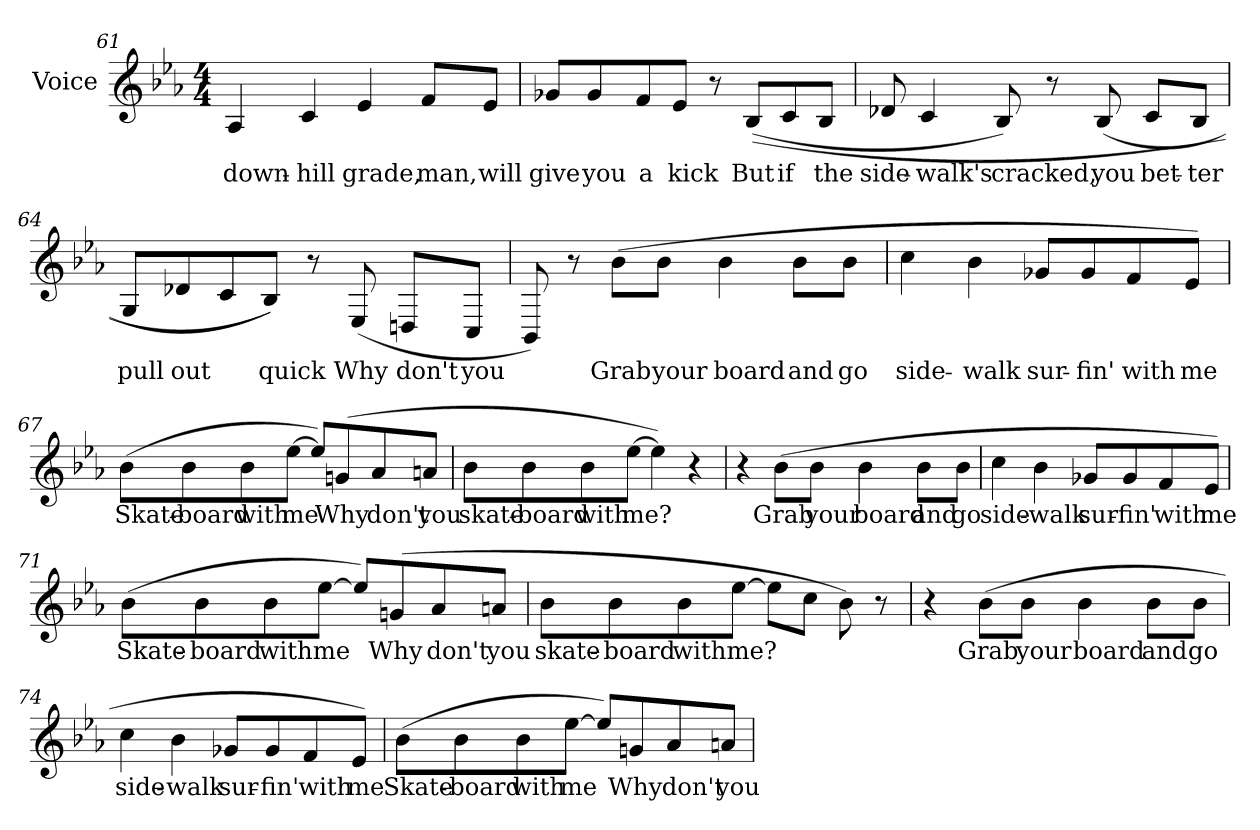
**kern	**text
*part1	*part1
*staff1	*staff1
*I"Voice	*
*I'Voice	*
*clefG2	*
*k[b-e-a-]	*
*E-:	*
*M4/4	*
=61	=61
!	!LO:LY:b:color=#000000
4A-i/	down-
!	!LO:LY:b:color=#000000
4ci/	-hill
!	!LO:LY:b:color=#000000
4e-i/	grade,
!	!LO:LY:b:color=#000000
8fi/L	man,
!	!LO:LY:b:color=#000000
8e-i/J	will
!!LO:LB:g=z
=62	=62
!	!LO:LY:b:color=#000000
8g-Xi/L	give
!	!LO:LY:b:color=#000000
8g-i/	you
!	!LO:LY:b:color=#000000
8fi/	a
!	!LO:LY:b:color=#000000
8e-i/J	kick
8r	.
!	!LO:LY:b:color=#000000
((8B-i/L	But
!	!LO:LY:b:color=#000000
8ci/	if
!	!LO:LY:b:color=#000000
8B-i/J	the
=63	=63
!	!LO:LY:b:color=#000000
8d-Xi/	side-
!	!LO:LY:b:color=#000000
4ci/	-walk's
!	!LO:LY:b:color=#000000
8B-i/)	cracked,
8r	.
!	!LO:LY:b:color=#000000
(8B-i/	you
!	!LO:LY:b:color=#000000
8ci/L	bet-
!	!LO:LY:b:color=#000000
8B-i/J	-ter
=64	=64
!	!LO:LY:b:color=#000000
8Gi/L	pull
!	!LO:LY:b:color=#000000
8d-Xi/	out
8ci/	.
!	!LO:LY:b:color=#000000
8B-i/J))	quick
8r	.
!	!LO:LY:b:color=#000000
(8E-i/	Why
!	!LO:LY:b:color=#000000
8Dni/L	don't
!	!LO:LY:b:color=#000000
8Ci/J	you
!!LO:LB:g=z
=65	=65
8BB-i/)	.
8r	.
!	!LO:LY:b:color=#000000
(8b-i\L	Grab
!	!LO:LY:b:color=#000000
8b-i\J	your
!	!LO:LY:b:color=#000000
4b-i\	board
!	!LO:LY:b:color=#000000
8b-i\L	and
!	!LO:LY:b:color=#000000
8b-i\J	go
=66	=66
!	!LO:LY:b:color=#000000
4cci\	side-
!	!LO:LY:b:color=#000000
4b-i\	-walk
!	!LO:LY:b:color=#000000
8g-Xi/L	sur-
!	!LO:LY:b:color=#000000
8g-i/	-fin'
!	!LO:LY:b:color=#000000
8fi/	with
!	!LO:LY:b:color=#000000
8e-i/J)	me
=67	=67
!	!LO:LY:b:color=#000000
(8b-i\L	Skate-
!	!LO:LY:b:color=#000000
8b-i\	-board
!	!LO:LY:b:color=#000000
8b-i\	with
!	!LO:LY:b:color=#000000
[8ee-i\J	me
8ee-i/L])	.
!	!LO:LY:b:color=#000000
(8gni/	Why
!	!LO:LY:b:color=#000000
8a-i/	don't
!	!LO:LY:b:color=#000000
8ani/J	you
!!LO:LB:g=z
=68	=68
!	!LO:LY:b:color=#000000
8b-i\L	skate-
!	!LO:LY:b:color=#000000
8b-i\	-board
!	!LO:LY:b:color=#000000
8b-i\	with
!	!LO:LY:b:color=#000000
[8ee-i\J	me?
4ee-i\])	.
4r	.
=69	=69
4r	.
!	!LO:LY:b:color=#000000
(8b-i\L	Grab
!	!LO:LY:b:color=#000000
8b-i\J	your
!	!LO:LY:b:color=#000000
4b-i\	board
!	!LO:LY:b:color=#000000
8b-i\L	and
!	!LO:LY:b:color=#000000
8b-i\J	go
=70	=70
!	!LO:LY:b:color=#000000
4cci\	side-
!	!LO:LY:b:color=#000000
4b-i\	-walk
!	!LO:LY:b:color=#000000
8g-Xi/L	sur-
!	!LO:LY:b:color=#000000
8g-i/	-fin'
!	!LO:LY:b:color=#000000
8fi/	with
!	!LO:LY:b:color=#000000
8e-i/J)	me
!!LO:LB:g=z
=71	=71
!	!LO:LY:b:color=#000000
(8b-i\L	Skate-
!	!LO:LY:b:color=#000000
8b-i\	-board
!	!LO:LY:b:color=#000000
8b-i\	with
!	!LO:LY:b:color=#000000
[8ee-i\J	me
8ee-i/L])	.
!	!LO:LY:b:color=#000000
(8gni/	Why
!	!LO:LY:b:color=#000000
8a-i/	don't
!	!LO:LY:b:color=#000000
8ani/J	you
=72	=72
!	!LO:LY:b:color=#000000
8b-i\L	skate-
!	!LO:LY:b:color=#000000
8b-i\	-board
!	!LO:LY:b:color=#000000
8b-i\	with
!	!LO:LY:b:color=#000000
[8ee-i\J	me?
8ee-i\L]	.
8cci\J	.
8b-i\)	.
8r	.
=73	=73
4r	.
!	!LO:LY:b:color=#000000
(8b-i\L	Grab
!	!LO:LY:b:color=#000000
8b-i\J	your
!	!LO:LY:b:color=#000000
4b-i\	board
!	!LO:LY:b:color=#000000
8b-i\L	and
!	!LO:LY:b:color=#000000
8b-i\J	go
!!LO:PB:g=z
=74	=74
!	!LO:LY:b:color=#000000
4cci\	side-
!	!LO:LY:b:color=#000000
4b-i\	-walk
!	!LO:LY:b:color=#000000
8g-Xi/L	sur-
!	!LO:LY:b:color=#000000
8g-i/	-fin'
!	!LO:LY:b:color=#000000
8fi/	with
!	!LO:LY:b:color=#000000
8e-i/J)	me
=75	=75
!	!LO:LY:b:color=#000000
(8b-i\L	Skate-
!	!LO:LY:b:color=#000000
8b-i\	-board
!	!LO:LY:b:color=#000000
8b-i\	with
!	!LO:LY:b:color=#000000
[8ee-i\J	me
8ee-i/L])	.
!	!LO:LY:b:color=#000000
8gni/	Why
!	!LO:LY:b:color=#000000
8a-i/	don't
!	!LO:LY:b:color=#000000
8ani/J	you
=	=
*-	*-
